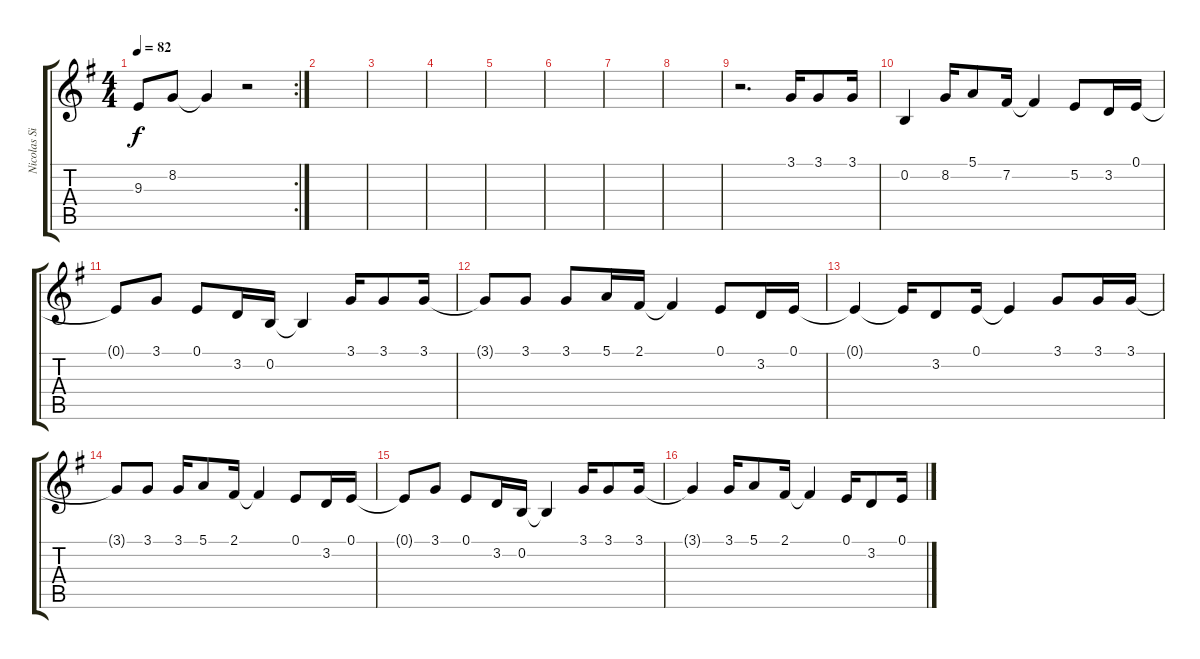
\track ("Nicolas Sirkis" "Nicolas Si") {instrument choiraahs}
\staff {score tabs}
\tuning (E4 B3 G3 D3 A2 E2) {hide}
\rc 2
\ts (4 4)
\tempo 82
\clef g2
\ks g
9.3.8{dy f} 8.2.8 8.2{t}.4 r.2 |
|
|
|
|
|
|
|
r.2{d} 3.1.16 3.1.8 3.1.16 |
0.2.4 8.2.16 5.1.8 7.2.16 7.2{t}.4 5.2.8 3.2.16 0.1.16 |
0.1{t}.8 3.1.8 0.1.8 3.2.16 0.2.16 0.2{t}.4 3.1.16 3.1.8 3.1.16 |
3.1{t}.8 3.1.8 3.1.8 5.1.16 2.1.16 2.1{t}.4 0.1.8 3.2.16 0.1.16 |
0.1{t}.4 0.1{t}.16 3.2.8 0.1.16 0.1{t}.4 3.1.8 3.1.16 3.1.16 |
3.1{t}.8 3.1.8 3.1.16 5.1.8 2.1.16 2.1{t}.4 0.1.8 3.2.16 0.1.16 |
0.1{t}.8 3.1.8 0.1.8 3.2.16 0.2.16 0.2{t}.4 3.1.16 3.1.8 3.1.16 |
3.1{t}.4 3.1.16 5.1.8 2.1.16 2.1{t}.4 0.1.16 3.2.8 0.1.16
